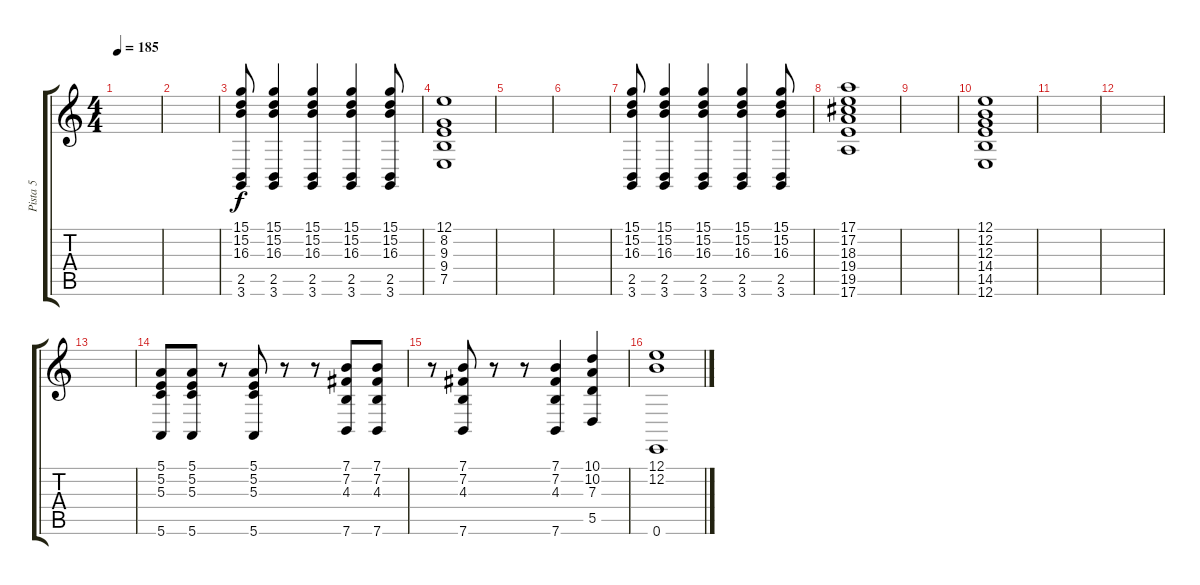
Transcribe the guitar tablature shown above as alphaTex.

\track ("Pista 5" "Pista 5") {instrument lead2sawtooth}
\staff {score tabs}
\tuning (E4 B3 G3 D3 A2 E2) {hide}
\ts (4 4)
\tempo 185
\clef g2
\ks c
|
|
(15.1 15.2 16.3 2.5 3.6).8{volume 10 instrument orchestrahit} (15.1 15.2 16.3 2.5 3.6).4 (15.1 15.2 16.3 2.5 3.6).4 (15.1 15.2 16.3 2.5 3.6).4 (15.1 15.2 16.3 2.5 3.6).8 |
(12.1 8.2 9.3 9.4 7.5).1{volume 10 instrument orchestrahit} |
|
|
(15.1 15.2 16.3 2.5 3.6).8{volume 10 instrument orchestrahit} (15.1 15.2 16.3 2.5 3.6).4 (15.1 15.2 16.3 2.5 3.6).4 (15.1 15.2 16.3 2.5 3.6).4 (15.1 15.2 16.3 2.5 3.6).8 |
\section ("" "")
(17.1 17.2 18.3 19.4 19.5 17.6).1{volume 10 instrument orchestrahit} |
|
(12.1 12.2 12.3 14.4 14.5 12.6).1{volume 10 instrument orchestrahit} |
|
|
|
(5.1 5.2 5.3 5.6).8{volume 10 instrument orchestrahit} (5.1 5.2 5.3 5.6).8 r.8 (5.1 5.2 5.3 5.6).8 r.8 r.8 (7.1 7.2 4.3 7.6).8 (7.1 7.2 4.3 7.6).8 |
r.8{volume 10 instrument orchestrahit} (7.1 7.2 4.3 7.6).8 r.8 r.8 (7.1 7.2 4.3 7.6).4 (10.1 10.2 7.3 5.5).4 |
\section ("" "")
(12.1 12.2 0.6).1{volume 10 instrument orchestrahit}
